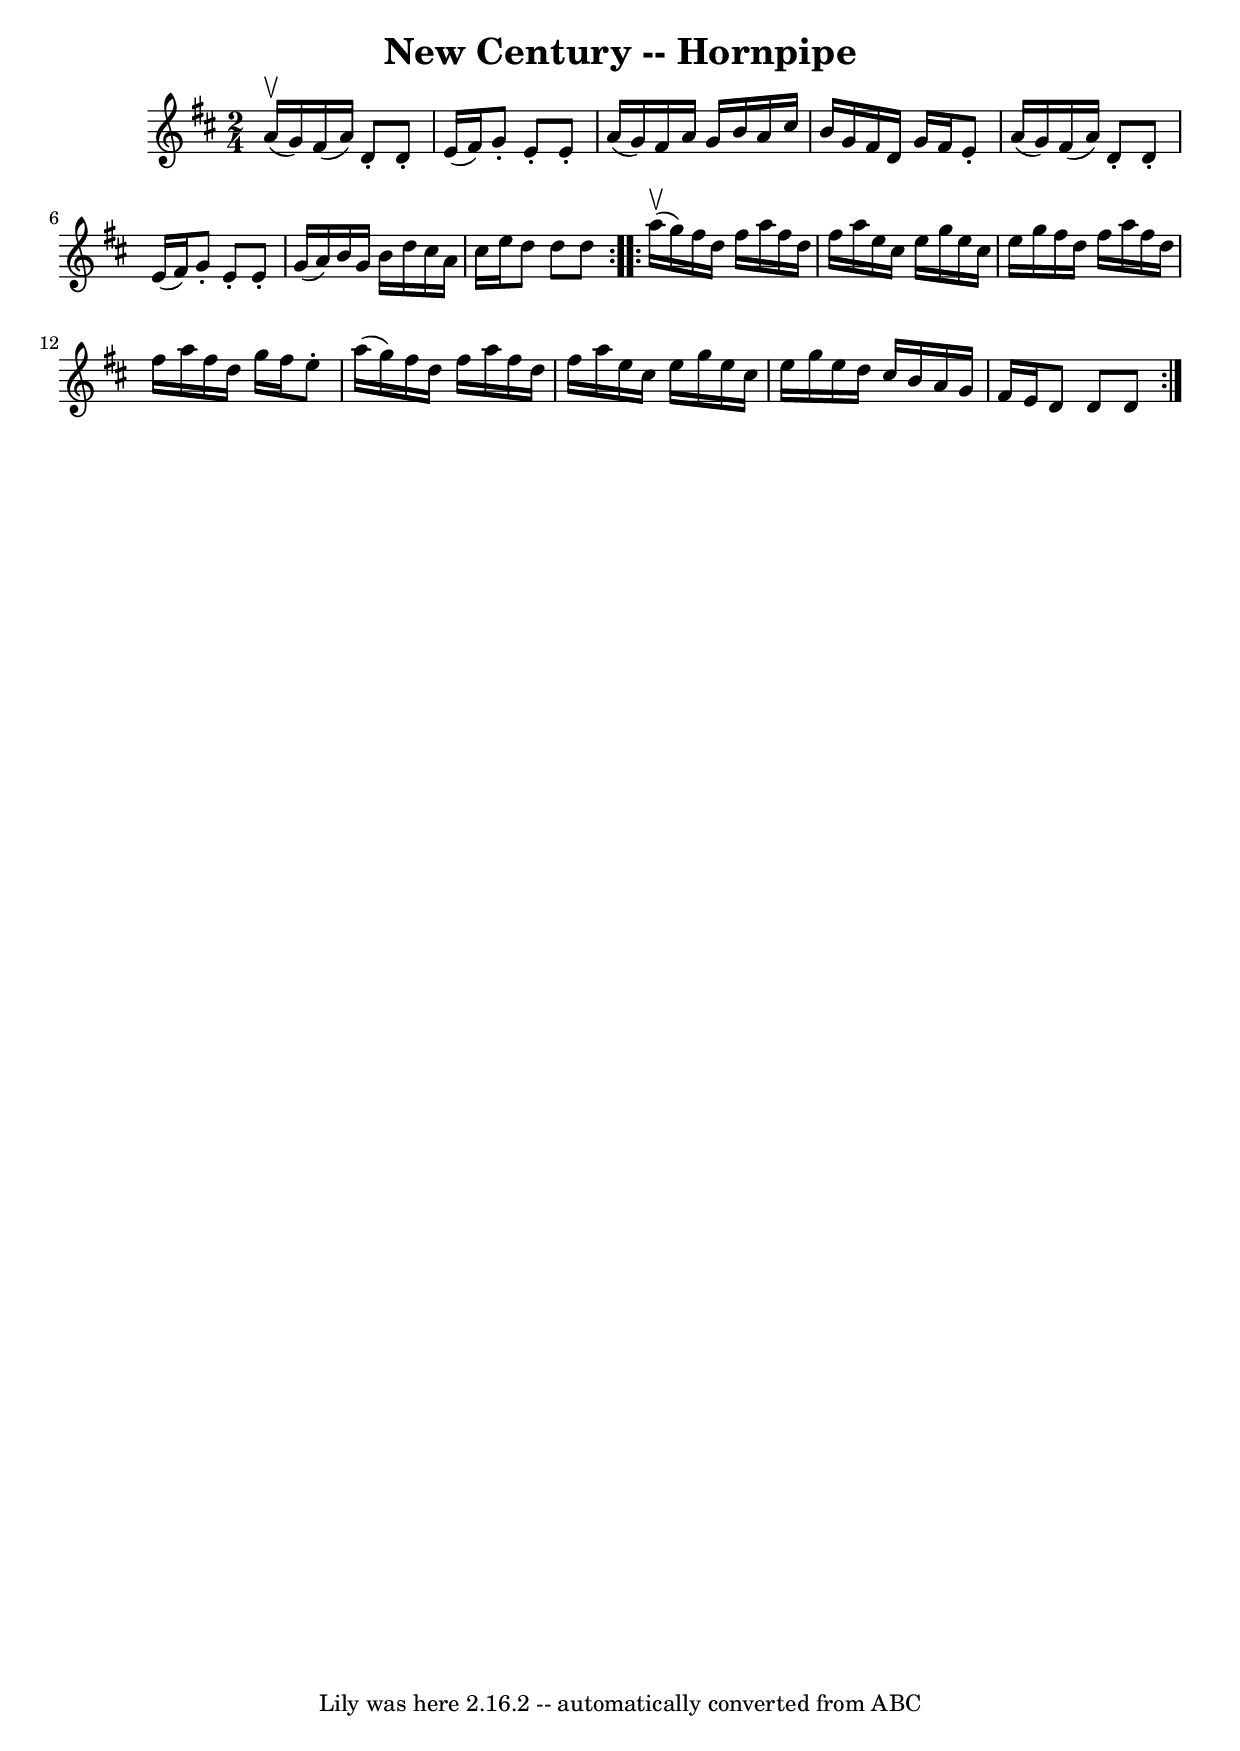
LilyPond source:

\version "2.16.2"
\include "Mammoth.ily"
\header {
  %% book = "Cole's 1000 Fiddle Tunes"
  crossRefNumber = "1"
  footnotes = ""
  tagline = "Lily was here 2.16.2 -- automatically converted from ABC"
  title = "New Century -- Hornpipe"

}
voicedefault =  {



  \repeat volta 2 {

    \time 2/4 
    \key d \major
    a'16 (^\upbow g'16) |
    fis'16 (a'16 
    ) d'8 -. d'8 -. e'16 (fis'16) |
    g'8 -. e'8 -. e'8 -. 
    a'16 (g'16) |
    fis'16 a'16 g'16 b'16 a'16    
    cis''16 b'16 g'16  |
    fis'16 d'16 g'16 fis'16 e'8 -.  
    a'16 (g'16) |
    fis'16 (a'16) d'8 -. d'8 -. e'16 (
    fis'16) |
    g'8 -. e'8 -. e'8 -. g'16 (a'16) |
    
    b'16 g'16 b'16 d''16 cis''16 a'16 cis''16 e''16  |
    
    d''8 d''8 d''8  
  }     
  \repeat volta 2 {
    a''16 (^\upbow g''16) 
    |
    fis''16 d''16 fis''16 a''16 fis''16 d''16 fis''16  
    a''16  |
    e''16 cis''16 e''16 g''16 e''16 cis''16    
    e''16 g''16  |
    fis''16 d''16 fis''16 a''16 fis''16    
    d''16 fis''16 a''16  |
    fis''16 d''16 g''16 fis''16    
    e''8 -. a''16 (g''16) |
    fis''16 d''16 fis''16 a''16 
    fis''16 d''16 fis''16 a''16  |
    e''16 cis''16 e''16   
    g''16 e''16 cis''16 e''16 g''16  |
    e''16 d''16    
    cis''16 b'16 a'16 g'16 fis'16 e'16  |
    d'8 d'8 d'8 
    
  }   

}

\score{
  <<

    \context Staff="default"
    {
      \voicedefault 
      
    }

  >>
  \layout {
    
  }
  \midi {
  }

}
